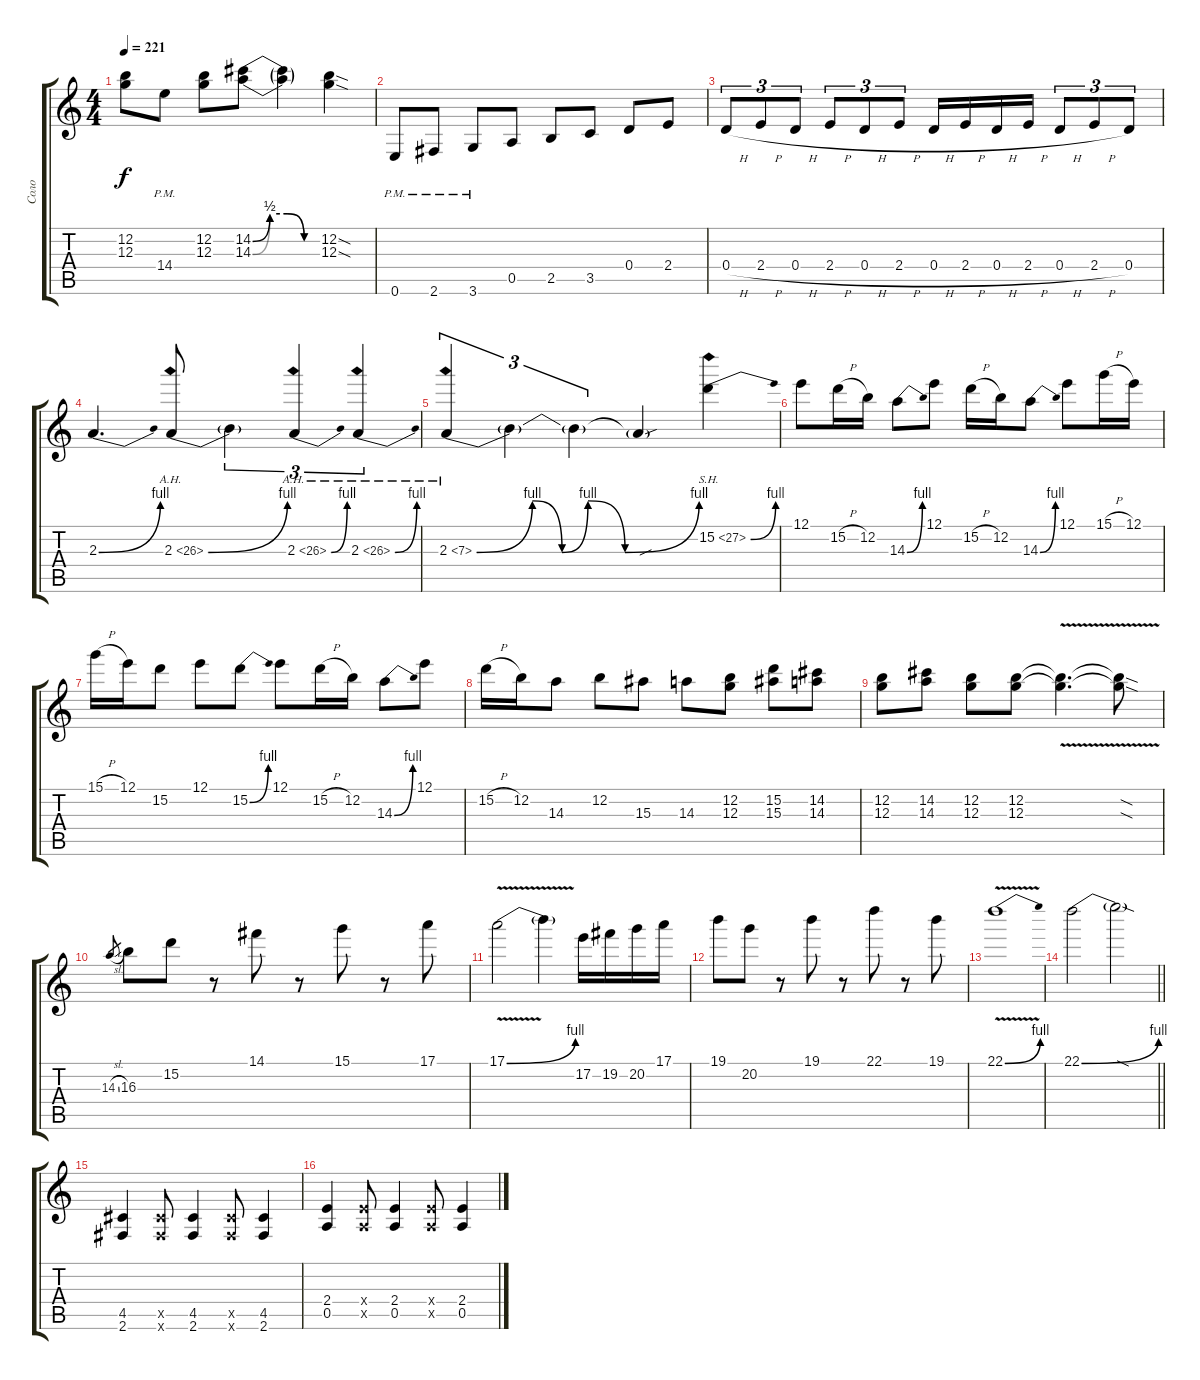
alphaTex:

\track ("Соло" "Соло") {instrument distortionguitar}
\staff {score tabs}
\tuning (E4 B3 G3 D3 A2 E2) {hide}
\ts (4 4)
\tempo 221
\clef g2
\ks c
(12.2 12.3).8{dy f} 14.4{pm}.8 (12.2 12.3).8 (14.2{be (custom 0 0 15 2 30 2 45 0 60 0)} 14.3{be (custom 0 0 15 2 30 2 45 0 60 0)}).8 (14.2{t} 14.3{t}).4 (12.2{sod} 12.3{sod}).4 |
0.6{pm}.8 2.6{pm}.8 3.6{pm}.8 0.5.8 2.5.8 3.5.8 0.4.8 2.4.8 |
0.4{h}.8{tu (3 2)} 2.4{h}.8{tu (3 2)} 0.4{h}.8{tu (3 2)} 2.4{h}.8{tu (3 2)} 0.4{h}.8{tu (3 2)} 2.4{h}.8{tu (3 2)} 0.4{h}.16 2.4{h}.16 0.4{h}.16 2.4{h}.16 0.4{h}.8{tu (3 2)} 2.4{h}.8{tu (3 2)} 0.4.8{tu (3 2)} |
2.3{be (bend 0 0 60 4)}.4{d} 2.3{be (bend 0 0 60 4) ah 24}.8 2.3{t}.4{tu (3 2)} 2.3{be (bend 0 0 60 4) ah 24}.4{tu (3 2)} 2.3{be (bend 0 0 60 4) ah 24}.4{tu (3 2)} |
2.3{be (custom 0 0 15 4 23 0 30 4 40 0 60 4) ah 5}.4{tu (3 2)} 2.3{t}.4{tu (3 2)} 2.3{t}.4{tu (3 2)} 2.3{sou t}.4 15.2{be (bend 0 0 60 4) sh 12}.4 |
12.1.8 15.2{h}.16 12.2.16 14.3{be (bend 0 0 60 4)}.8 12.1.8 15.2{h}.16 12.2.16 14.3{be (bend 0 0 60 4)}.8 12.1.8 15.1{h}.16 12.1.16 |
15.1{h}.16 12.1.16 15.2.8 12.1.8 15.2{be (bend 0 0 60 4)}.8 12.1.8 15.2{h}.16 12.2.16 14.3{be (bend 0 0 60 4)}.8 12.1.8 |
15.2{h}.16 12.2.16 14.3.8 12.2.8 15.3.8 14.3.8 (12.2 12.3).8 (15.2 15.3).8 (14.2 14.3).8 |
(12.2 12.3).8 (14.2 14.3).8 (12.2 12.3).8 (12.2 12.3).8 (12.2{v t} 12.3{v t}).4{d} (12.2{sod t} 12.3{sod t}).8 |
14.3{sl}.8{gr} 16.3.8 15.2.8 r.8 14.1.8 r.8 15.1.8 r.8 17.1.8 |
17.1{be (bend 0 0 60 4) v}.2 17.1{t}.4 17.2.16 19.2.16 20.2.16 17.1.16 |
19.1.8 20.2.8 r.8 19.1.8 r.8 22.1.8 r.8 19.1.8 |
22.1{be (bend 0 0 60 4) v}.1 |
\barLineRight lightlight
22.1{be (bend 0 0 60 4)}.2 22.1{sod t}.2 |
(4.5 2.6).4 (4.5{x} 2.6{x}).8 (4.5 2.6).4 (4.5{x} 2.6{x}).8 (4.5 2.6).4 |
(2.4 0.5).4 (2.4{x} 0.5{x}).8 (2.4 0.5).4 (2.4{x} 0.5{x}).8 (2.4 0.5).4
